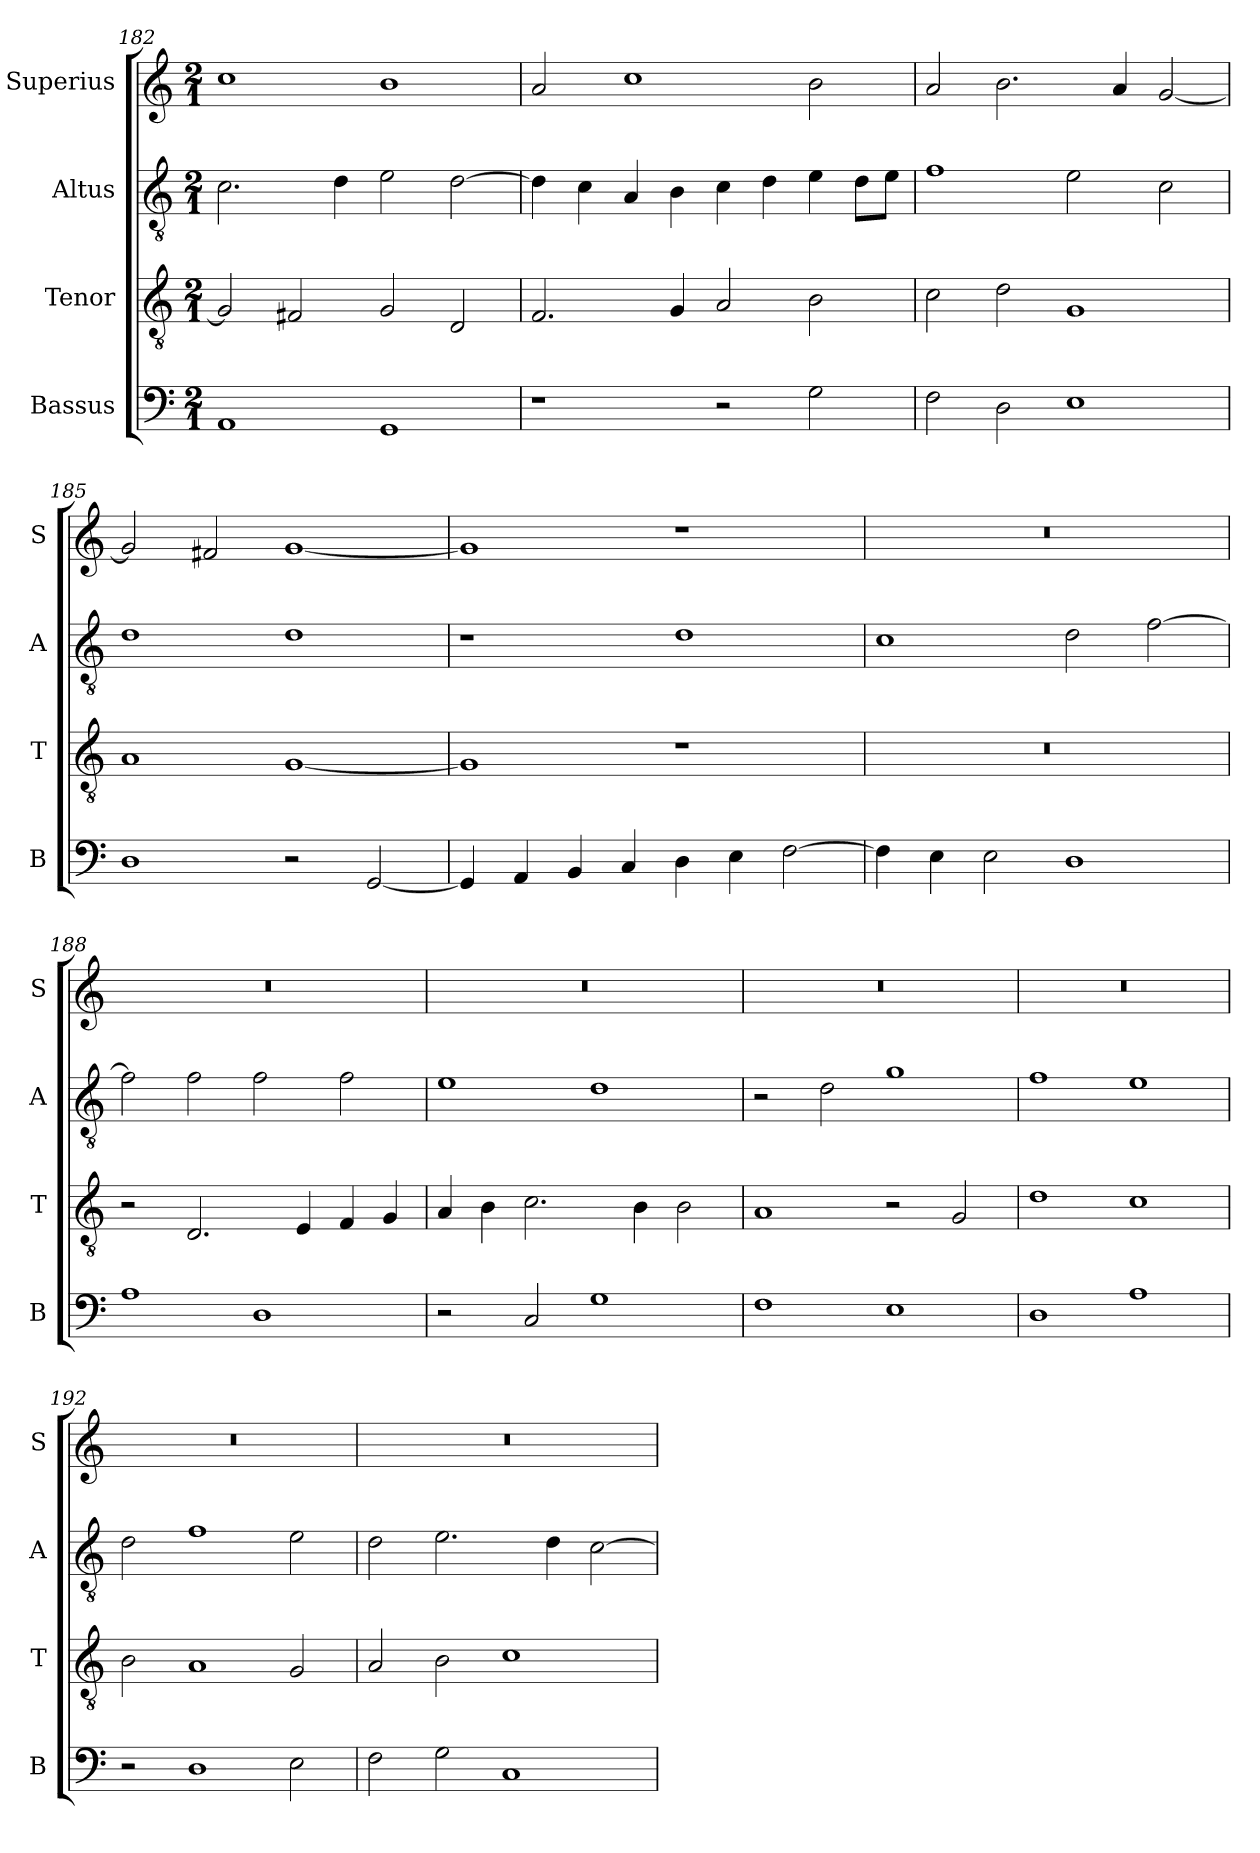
**kern	**kern	**kern	**kern
*part4	*part3	*part2	*part1
*staff4	*staff3	*staff2	*staff1
*I"Bassus	*I"Tenor	*I"Altus	*I"Superius
*I'B	*I'T	*I'A	*I'S
*clefF4	*clefGv2	*clefGv2	*clefG2
*k[]	*k[]	*k[]	*k[]
*M2/1	*M2/1	*M2/1	*M2/1
=182	=182	=182	=182
1AA	2G]	2.c	1cc
.	2F#X	.	.
.	.	4d	.
1GG	2G	2e	1b
.	2D	[2d	.
=183	=183	=183	=183
1r	2.F	4d]	2a
.	.	4c	.
.	.	4A	1cc
.	4G	4B	.
2r	2A	4c	.
.	.	4d	.
2G	2B	4e	2b
.	.	8dL	.
.	.	8eJ	.
=184	=184	=184	=184
2F	2c	1f	2a
2D	2d	.	2.b
1E	1G	2e	.
.	.	.	4a
.	.	2c	[2g
=185	=185	=185	=185
1D	1A	1d	2g]
.	.	.	2f#X
2r	[1G	1d	[1g
[2GG	.	.	.
=186	=186	=186	=186
4GG]	1G]	1r	1g]
4AA	.	.	.
4BB	.	.	.
4C	.	.	.
4D	1r	1d	1r
4E	.	.	.
[2F	.	.	.
=187	=187	=187	=187
4F]	0r	1c	0r
4E	.	.	.
2E	.	.	.
1D	.	2d	.
.	.	[2f	.
=188	=188	=188	=188
1A	2r	2f]	0r
.	2.D	2f	.
1D	.	2f	.
.	4E	.	.
.	4F	2f	.
.	4G	.	.
=189	=189	=189	=189
2r	4A	1e	0r
.	4B	.	.
2C	2.c	.	.
1G	.	1d	.
.	4B	.	.
.	2B	.	.
=190	=190	=190	=190
1F	1A	2r	0r
.	.	2d	.
1E	2r	1g	.
.	2G	.	.
=191	=191	=191	=191
1D	1d	1f	0r
1A	1c	1e	.
=192	=192	=192	=192
2r	2B	2d	0r
1D	1A	1f	.
2E	2G	2e	.
=193	=193	=193	=193
2F	2A	2d	0r
2G	2B	2.e	.
1C	1c	.	.
.	.	4d	.
.	.	[2c	.
=	=	=	=
*-	*-	*-	*-
